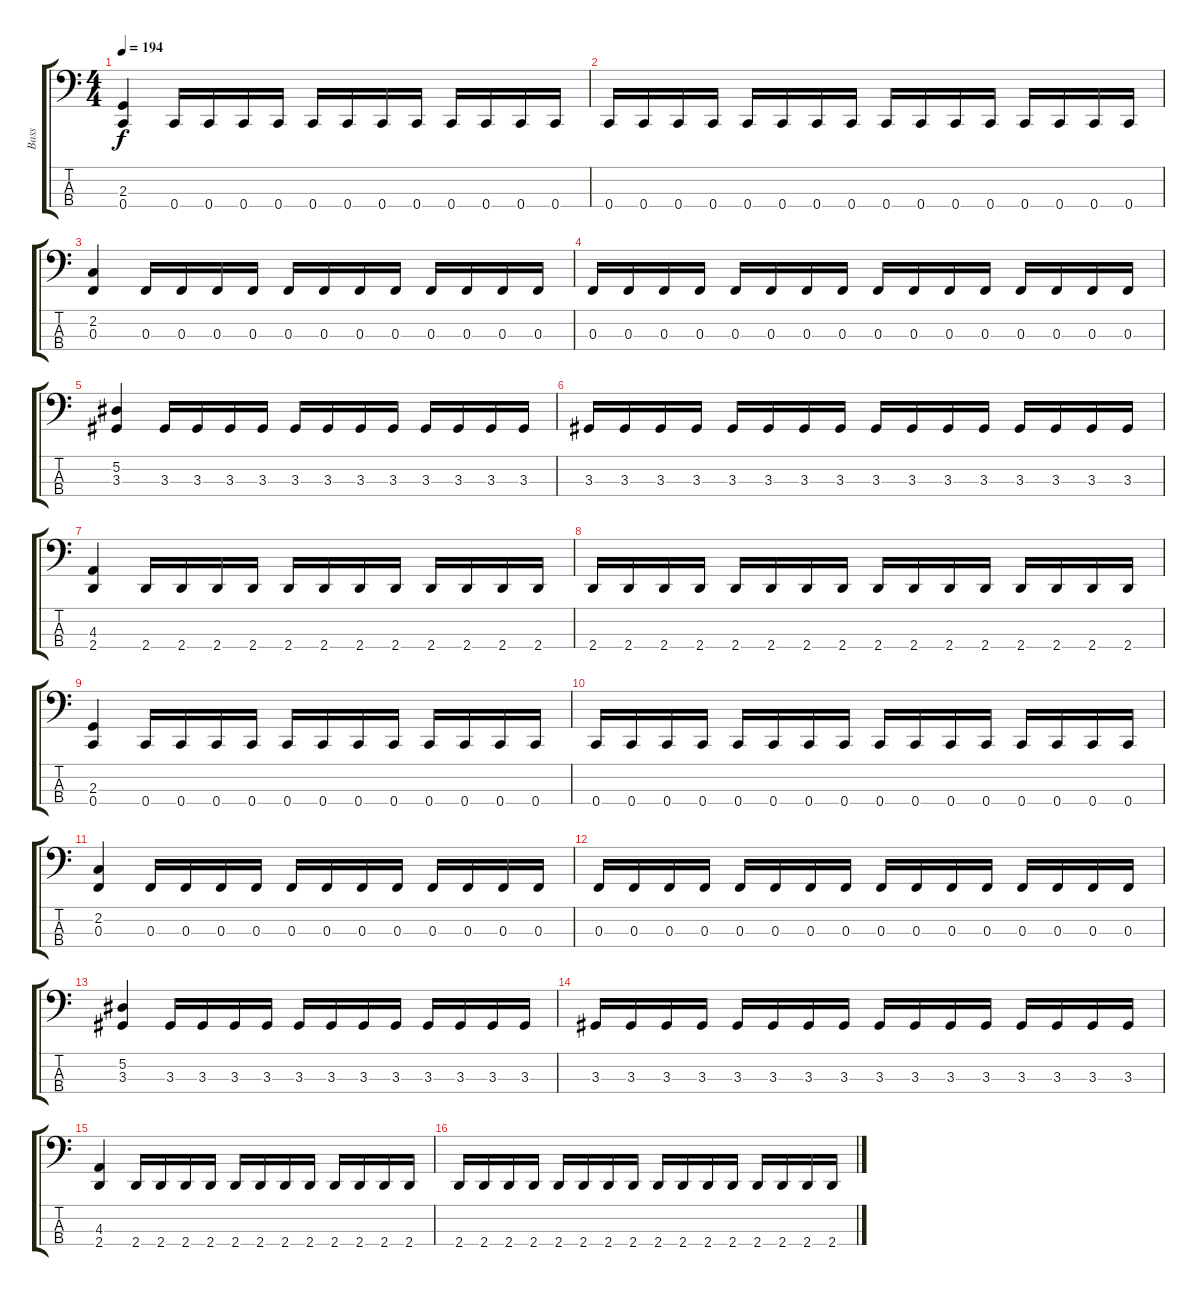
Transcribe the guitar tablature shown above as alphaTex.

\track ("Bass" "Bass") {instrument electricbassfinger}
\staff {score tabs}
\tuning (Eb2 Bb1 F1 C1) {hide}
\ts (4 4)
\tempo 194
\clef f4
\ks c
(2.3 0.4).4{dy f} 0.4.16 0.4.16 0.4.16 0.4.16 0.4.16 0.4.16 0.4.16 0.4.16 0.4.16 0.4.16 0.4.16 0.4.16 |
0.4.16 0.4.16 0.4.16 0.4.16 0.4.16 0.4.16 0.4.16 0.4.16 0.4.16 0.4.16 0.4.16 0.4.16 0.4.16 0.4.16 0.4.16 0.4.16 |
(2.2 0.3).4 0.3.16 0.3.16 0.3.16 0.3.16 0.3.16 0.3.16 0.3.16 0.3.16 0.3.16 0.3.16 0.3.16 0.3.16 |
0.3.16 0.3.16 0.3.16 0.3.16 0.3.16 0.3.16 0.3.16 0.3.16 0.3.16 0.3.16 0.3.16 0.3.16 0.3.16 0.3.16 0.3.16 0.3.16 |
(5.2 3.3).4 3.3.16 3.3.16 3.3.16 3.3.16 3.3.16 3.3.16 3.3.16 3.3.16 3.3.16 3.3.16 3.3.16 3.3.16 |
3.3.16 3.3.16 3.3.16 3.3.16 3.3.16 3.3.16 3.3.16 3.3.16 3.3.16 3.3.16 3.3.16 3.3.16 3.3.16 3.3.16 3.3.16 3.3.16 |
(4.3 2.4).4 2.4.16 2.4.16 2.4.16 2.4.16 2.4.16 2.4.16 2.4.16 2.4.16 2.4.16 2.4.16 2.4.16 2.4.16 |
2.4.16 2.4.16 2.4.16 2.4.16 2.4.16 2.4.16 2.4.16 2.4.16 2.4.16 2.4.16 2.4.16 2.4.16 2.4.16 2.4.16 2.4.16 2.4.16 |
(2.3 0.4).4 0.4.16 0.4.16 0.4.16 0.4.16 0.4.16 0.4.16 0.4.16 0.4.16 0.4.16 0.4.16 0.4.16 0.4.16 |
0.4.16 0.4.16 0.4.16 0.4.16 0.4.16 0.4.16 0.4.16 0.4.16 0.4.16 0.4.16 0.4.16 0.4.16 0.4.16 0.4.16 0.4.16 0.4.16 |
(2.2 0.3).4 0.3.16 0.3.16 0.3.16 0.3.16 0.3.16 0.3.16 0.3.16 0.3.16 0.3.16 0.3.16 0.3.16 0.3.16 |
0.3.16 0.3.16 0.3.16 0.3.16 0.3.16 0.3.16 0.3.16 0.3.16 0.3.16 0.3.16 0.3.16 0.3.16 0.3.16 0.3.16 0.3.16 0.3.16 |
(5.2 3.3).4 3.3.16 3.3.16 3.3.16 3.3.16 3.3.16 3.3.16 3.3.16 3.3.16 3.3.16 3.3.16 3.3.16 3.3.16 |
3.3.16 3.3.16 3.3.16 3.3.16 3.3.16 3.3.16 3.3.16 3.3.16 3.3.16 3.3.16 3.3.16 3.3.16 3.3.16 3.3.16 3.3.16 3.3.16 |
(4.3 2.4).4 2.4.16 2.4.16 2.4.16 2.4.16 2.4.16 2.4.16 2.4.16 2.4.16 2.4.16 2.4.16 2.4.16 2.4.16 |
2.4.16 2.4.16 2.4.16 2.4.16 2.4.16 2.4.16 2.4.16 2.4.16 2.4.16 2.4.16 2.4.16 2.4.16 2.4.16 2.4.16 2.4.16 2.4.16
